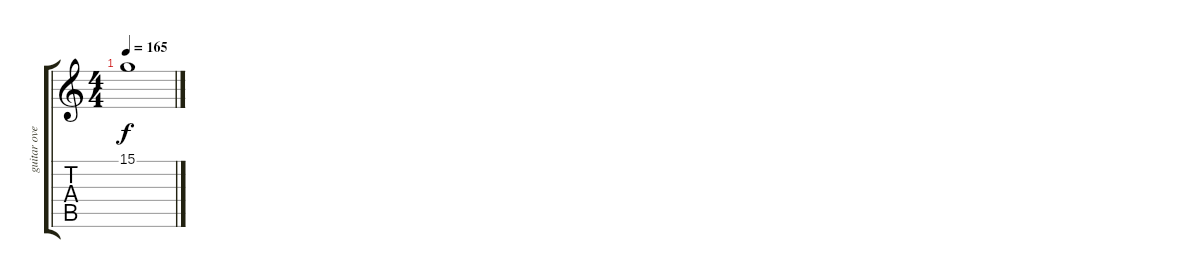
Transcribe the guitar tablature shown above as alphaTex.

\track ("guitar overdub" "guitar ove") {instrument clarinet}
\staff {score tabs}
\tuning (E4 B3 G3 D3 A2 E2) {hide}
\ts (4 4)
\tempo 165
\clef g2
\ks c
15.1{t}.1{dy f}
